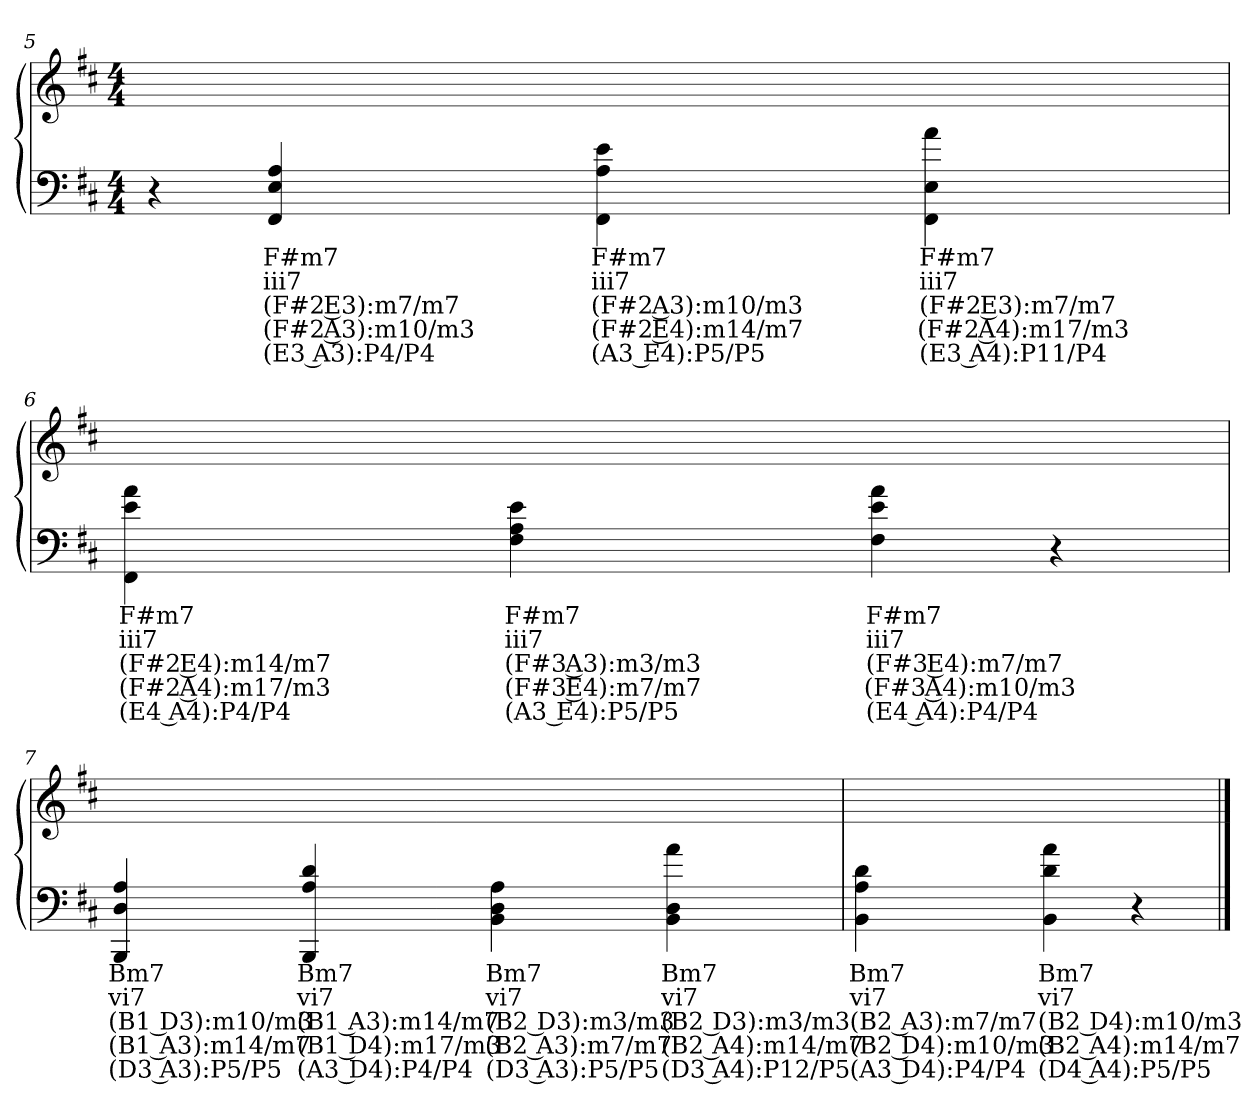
**kern	**text	**text	**text	**text	**text	**kern
*part2	*part2	*part2	*part2	*part2	*part2	*part1
*staff2	*staff2	*staff2	*staff2	*staff2	*staff2	*staff1
*clefF4	*	*	*	*	*	*clefG2
*k[f#c#]	*	*	*	*	*	*k[f#c#]
*D:	*	*	*	*	*	*D:
*M4/4	*	*	*	*	*	*M4/4
=5	=5	=5	=5	=5	=5	=5
4r	.	.	.	.	.	1ryy
4FF# 4E 4A	F#m7	iii7	(F#2 E3):m7/m7	(F#2 A3):m10/m3	(E3 A3):P4/P4	.
4FF# 4A 4e	F#m7	iii7	(F#2 A3):m10/m3	(F#2 E4):m14/m7	(A3 E4):P5/P5	.
4FF# 4E 4a	F#m7	iii7	(F#2 E3):m7/m7	(F#2 A4):m17/m3	(E3 A4):P11/P4	.
=6	=6	=6	=6	=6	=6	=6
4FF# 4e 4a	F#m7	iii7	(F#2 E4):m14/m7	(F#2 A4):m17/m3	(E4 A4):P4/P4	1ryy
4F# 4A 4e	F#m7	iii7	(F#3 A3):m3/m3	(F#3 E4):m7/m7	(A3 E4):P5/P5	.
4F# 4e 4a	F#m7	iii7	(F#3 E4):m7/m7	(F#3 A4):m10/m3	(E4 A4):P4/P4	.
4r	.	.	.	.	.	.
=7	=7	=7	=7	=7	=7	=7
4BBB 4D 4A	Bm7	vi7	(B1 D3):m10/m3	(B1 A3):m14/m7	(D3 A3):P5/P5	1ryy
4BBB 4A 4d	Bm7	vi7	(B1 A3):m14/m7	(B1 D4):m17/m3	(A3 D4):P4/P4	.
4BB 4D 4A	Bm7	vi7	(B2 D3):m3/m3	(B2 A3):m7/m7	(D3 A3):P5/P5	.
4BB 4D 4a	Bm7	vi7	(B2 D3):m3/m3	(B2 A4):m14/m7	(D3 A4):P12/P5	.
=8	=8	=8	=8	=8	=8	=8
4BB 4A 4d	Bm7	vi7	(B2 A3):m7/m7	(B2 D4):m10/m3	(A3 D4):P4/P4	2.ryy
4BB 4d 4a	Bm7	vi7	(B2 D4):m10/m3	(B2 A4):m14/m7	(D4 A4):P5/P5	.
4r	.	.	.	.	.	.
==	==	==	==	==	==	==
*-	*-	*-	*-	*-	*-	*-
